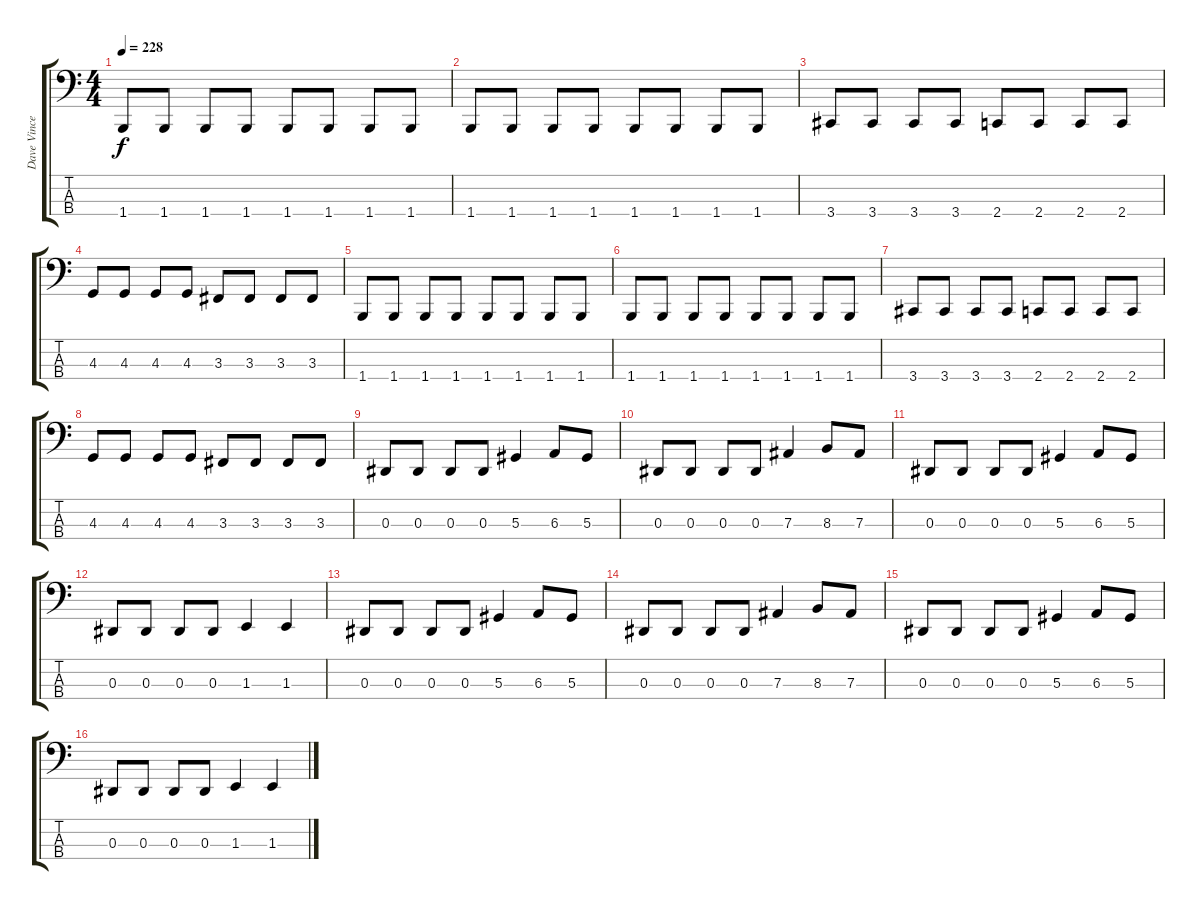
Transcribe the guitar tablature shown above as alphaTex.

\track ("Dave Vincent" "Dave Vince") {instrument electricbasspick}
\staff {score tabs}
\tuning (Db2 Ab1 Eb1 Bb0) {hide}
\ts (4 4)
\tempo 228
\clef f4
\ks c
1.4.8{dy f} 1.4.8 1.4.8 1.4.8 1.4.8 1.4.8 1.4.8 1.4.8 |
1.4.8 1.4.8 1.4.8 1.4.8 1.4.8 1.4.8 1.4.8 1.4.8 |
3.4.8 3.4.8 3.4.8 3.4.8 2.4.8 2.4.8 2.4.8 2.4.8 |
4.3.8 4.3.8 4.3.8 4.3.8 3.3.8 3.3.8 3.3.8 3.3.8 |
1.4.8 1.4.8 1.4.8 1.4.8 1.4.8 1.4.8 1.4.8 1.4.8 |
1.4.8 1.4.8 1.4.8 1.4.8 1.4.8 1.4.8 1.4.8 1.4.8 |
3.4.8 3.4.8 3.4.8 3.4.8 2.4.8 2.4.8 2.4.8 2.4.8 |
4.3.8 4.3.8 4.3.8 4.3.8 3.3.8 3.3.8 3.3.8 3.3.8 |
0.3.8 0.3.8 0.3.8 0.3.8 5.3.4 6.3.8 5.3.8 |
0.3.8 0.3.8 0.3.8 0.3.8 7.3.4 8.3.8 7.3.8 |
0.3.8 0.3.8 0.3.8 0.3.8 5.3.4 6.3.8 5.3.8 |
0.3.8 0.3.8 0.3.8 0.3.8 1.3.4 1.3.4 |
0.3.8 0.3.8 0.3.8 0.3.8 5.3.4 6.3.8 5.3.8 |
0.3.8 0.3.8 0.3.8 0.3.8 7.3.4 8.3.8 7.3.8 |
0.3.8 0.3.8 0.3.8 0.3.8 5.3.4 6.3.8 5.3.8 |
0.3.8 0.3.8 0.3.8 0.3.8 1.3.4 1.3.4
